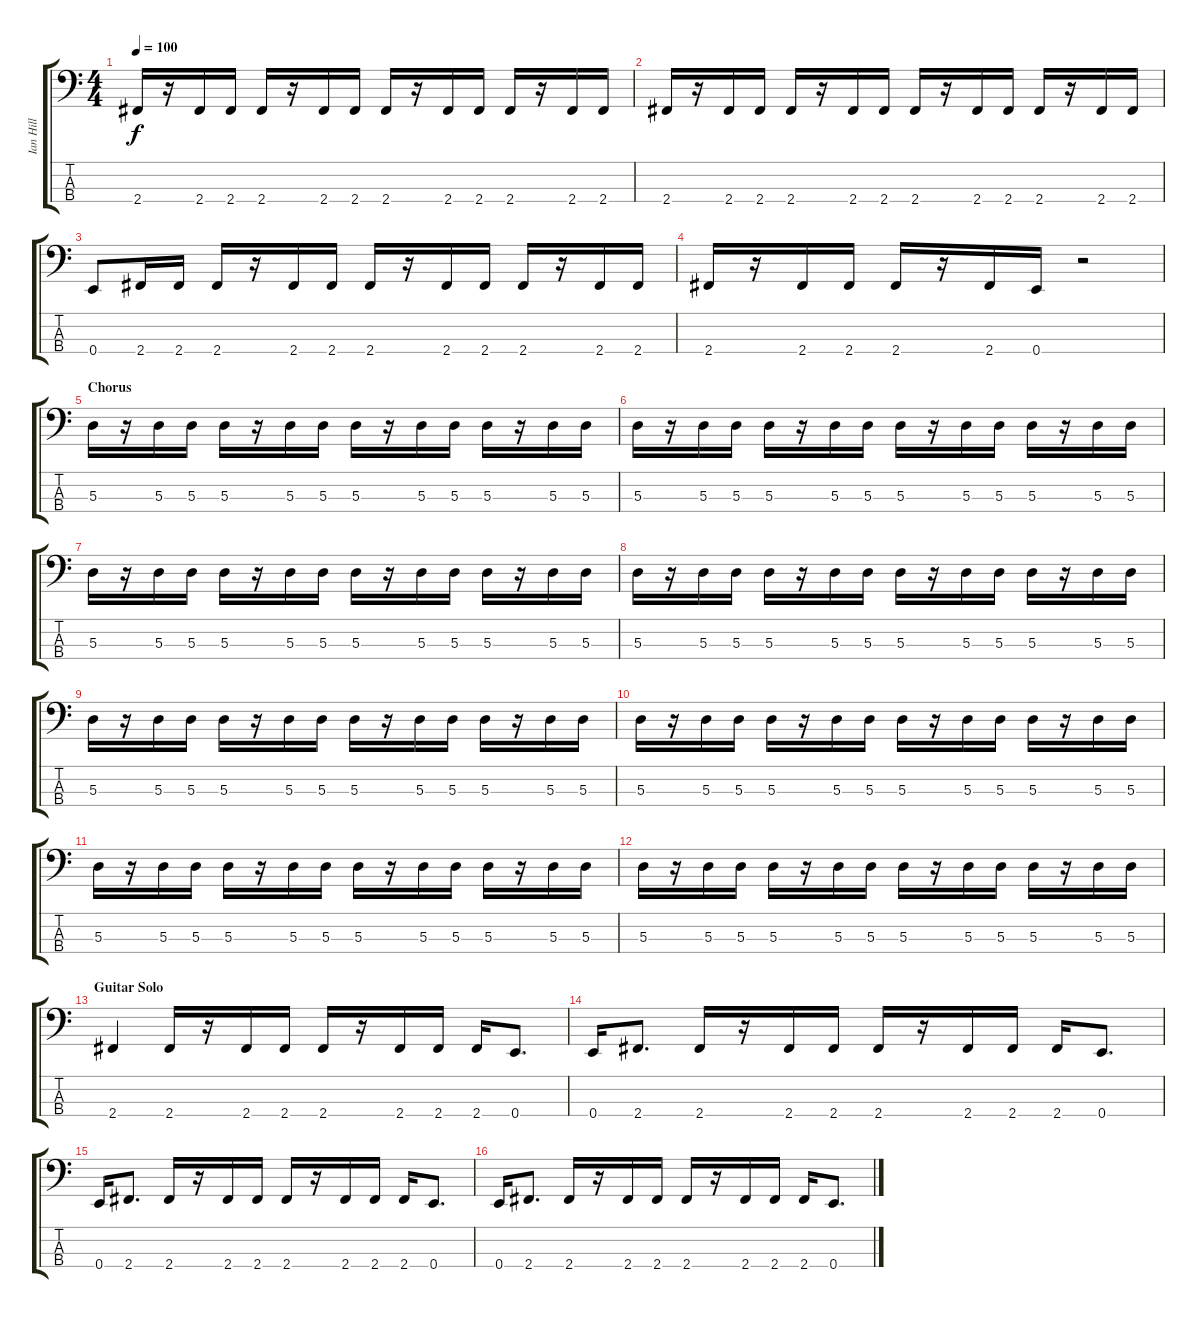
\track ("Ian Hill" "Ian Hill") {instrument electricbasspick}
\staff {score tabs}
\tuning (G2 D2 A1 E1) {hide}
\ts (4 4)
\tempo 100
\clef f4
\ks c
2.4{t}.16{dy f} r.16 2.4.16 2.4.16 2.4.16 r.16 2.4.16 2.4.16 2.4.16 r.16 2.4.16 2.4.16 2.4.16 r.16 2.4.16 2.4.16 |
2.4.16 r.16 2.4.16 2.4.16 2.4.16 r.16 2.4.16 2.4.16 2.4.16 r.16 2.4.16 2.4.16 2.4.16 r.16 2.4.16 2.4.16 |
0.4.8 2.4.16 2.4.16 2.4.16 r.16 2.4.16 2.4.16 2.4.16 r.16 2.4.16 2.4.16 2.4.16 r.16 2.4.16 2.4.16 |
2.4.16 r.16 2.4.16 2.4.16 2.4.16 r.16 2.4.16 0.4.16 r.2 |
\section ("" "Chorus")
5.3.16 r.16 5.3.16 5.3.16 5.3.16 r.16 5.3.16 5.3.16 5.3.16 r.16 5.3.16 5.3.16 5.3.16 r.16 5.3.16 5.3.16 |
5.3.16 r.16 5.3.16 5.3.16 5.3.16 r.16 5.3.16 5.3.16 5.3.16 r.16 5.3.16 5.3.16 5.3.16 r.16 5.3.16 5.3.16 |
5.3.16 r.16 5.3.16 5.3.16 5.3.16 r.16 5.3.16 5.3.16 5.3.16 r.16 5.3.16 5.3.16 5.3.16 r.16 5.3.16 5.3.16 |
5.3.16 r.16 5.3.16 5.3.16 5.3.16 r.16 5.3.16 5.3.16 5.3.16 r.16 5.3.16 5.3.16 5.3.16 r.16 5.3.16 5.3.16 |
5.3.16 r.16 5.3.16 5.3.16 5.3.16 r.16 5.3.16 5.3.16 5.3.16 r.16 5.3.16 5.3.16 5.3.16 r.16 5.3.16 5.3.16 |
5.3.16 r.16 5.3.16 5.3.16 5.3.16 r.16 5.3.16 5.3.16 5.3.16 r.16 5.3.16 5.3.16 5.3.16 r.16 5.3.16 5.3.16 |
5.3.16 r.16 5.3.16 5.3.16 5.3.16 r.16 5.3.16 5.3.16 5.3.16 r.16 5.3.16 5.3.16 5.3.16 r.16 5.3.16 5.3.16 |
5.3.16 r.16 5.3.16 5.3.16 5.3.16 r.16 5.3.16 5.3.16 5.3.16 r.16 5.3.16 5.3.16 5.3.16 r.16 5.3.16 5.3.16 |
\section ("" "Guitar Solo")
2.4.4 2.4.16 r.16 2.4.16 2.4.16 2.4.16 r.16 2.4.16 2.4.16 2.4.16 0.4.8{d} |
0.4.16 2.4.8{d} 2.4.16 r.16 2.4.16 2.4.16 2.4.16 r.16 2.4.16 2.4.16 2.4.16 0.4.8{d} |
0.4.16 2.4.8{d} 2.4.16 r.16 2.4.16 2.4.16 2.4.16 r.16 2.4.16 2.4.16 2.4.16 0.4.8{d} |
0.4.16 2.4.8{d} 2.4.16 r.16 2.4.16 2.4.16 2.4.16 r.16 2.4.16 2.4.16 2.4.16 0.4.8{d}
